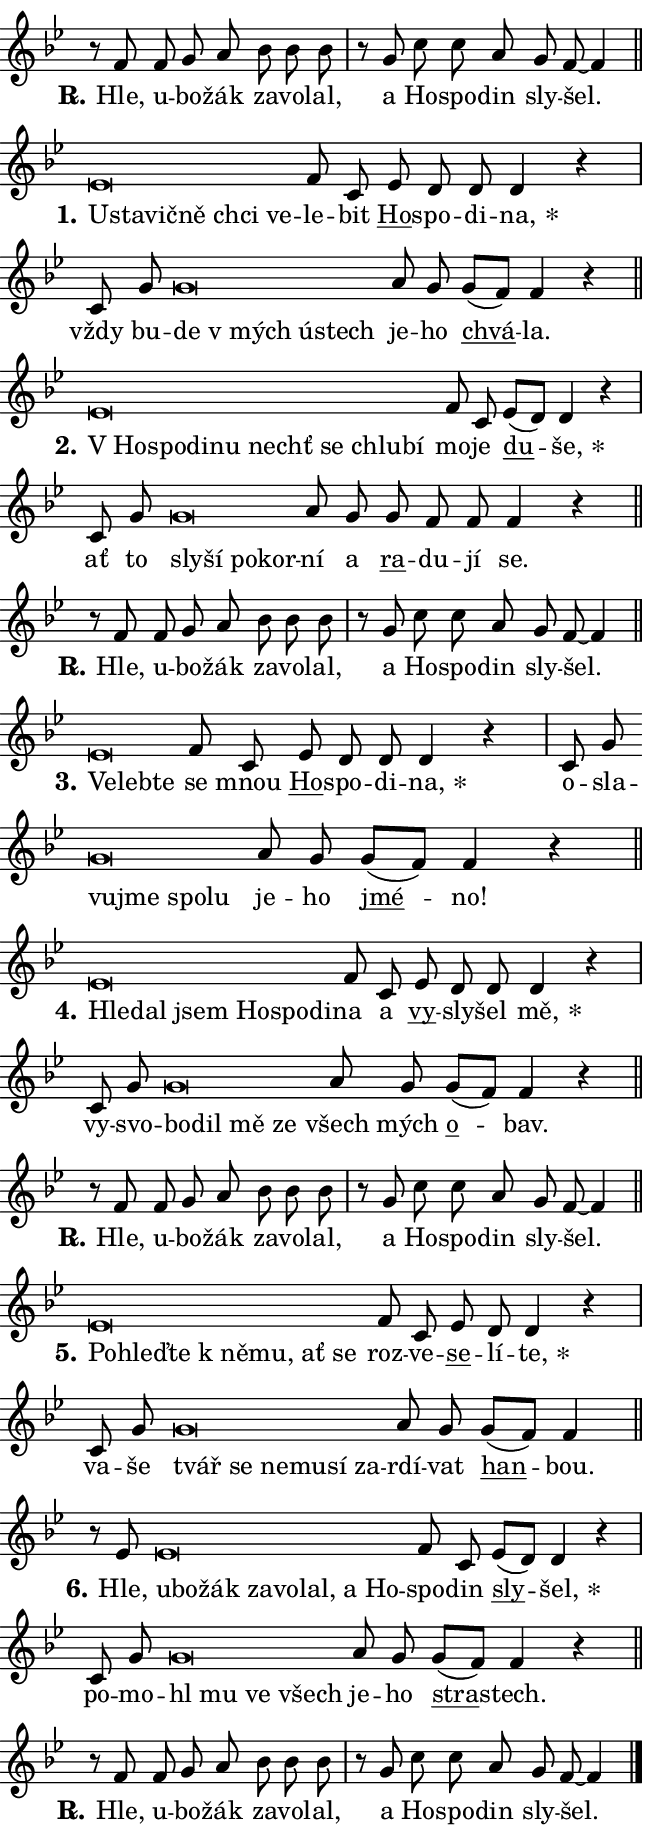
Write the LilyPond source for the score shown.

\version "2.24.0"
\header { tagline = "" }
\paper {
  indent = 0\cm
  top-margin = 0\cm
  right-margin = 0.13\cm % to fit lyric hyphens
  bottom-margin = 0\cm
  left-margin = 0\cm
  paper-width = 11\cm
  page-breaking = #ly:one-page-breaking
  system-system-spacing.basic-distance = #11
  score-system-spacing.basic-distance = #11
  ragged-last = ##f
}


%% Author: Thomas Morley
%% https://lists.gnu.org/archive/html/lilypond-user/2020-05/msg00002.html
#(define (line-position grob)
"Returns position of @var[grob} in current system:
   @code{'start}, if at first time-step
   @code{'end}, if at last time-step
   @code{'middle} otherwise
"
  (let* ((col (ly:item-get-column grob))
         (ln (ly:grob-object col 'left-neighbor))
         (rn (ly:grob-object col 'right-neighbor))
         (col-to-check-left (if (ly:grob? ln) ln col))
         (col-to-check-right (if (ly:grob? rn) rn col))
         (break-dir-left
           (and
             (ly:grob-property col-to-check-left 'non-musical #f)
             (ly:item-break-dir col-to-check-left)))
         (break-dir-right
           (and
             (ly:grob-property col-to-check-right 'non-musical #f)
             (ly:item-break-dir col-to-check-right))))
        (cond ((eqv? 1 break-dir-left) 'start)
              ((eqv? -1 break-dir-right) 'end)
              (else 'middle))))

#(define (tranparent-at-line-position vctor)
  (lambda (grob)
  "Relying on @code{line-position} select the relevant enry from @var{vctor}.
Used to determine transparency,"
    (case (line-position grob)
      ((end) (not (vector-ref vctor 0)))
      ((middle) (not (vector-ref vctor 1)))
      ((start) (not (vector-ref vctor 2))))))

noteHeadBreakVisibility =
#(define-music-function (break-visibility)(vector?)
"Makes @code{NoteHead}s transparent relying on @var{break-visibility}"
#{
  \override NoteHead.transparent =
    #(tranparent-at-line-position break-visibility)
#})

#(define delete-ledgers-for-transparent-note-heads
  (lambda (grob)
    "Reads whether a @code{NoteHead} is transparent.
If so this @code{NoteHead} is removed from @code{'note-heads} from
@var{grob}, which is supposed to be @code{LedgerLineSpanner}.
As a result ledgers are not printed for this @code{NoteHead}"
    (let* ((nhds-array (ly:grob-object grob 'note-heads))
           (nhds-list
             (if (ly:grob-array? nhds-array)
                 (ly:grob-array->list nhds-array)
                 '()))
           ;; Relies on the transparent-property being done before
           ;; Staff.LedgerLineSpanner.after-line-breaking is executed.
           ;; This is fragile ...
           (to-keep
             (remove
               (lambda (nhd)
                 (ly:grob-property nhd 'transparent #f))
               nhds-list)))
      ;; TODO find a better method to iterate over grob-arrays, similiar
      ;; to filter/remove etc for lists
      ;; For now rebuilt from scratch
      (set! (ly:grob-object grob 'note-heads)  '())
      (for-each
        (lambda (nhd)
          (ly:pointer-group-interface::add-grob grob 'note-heads nhd))
        to-keep))))

squashNotes = {
  \override NoteHead.X-extent = #'(-0.2 . 0.2)
  \override NoteHead.Y-extent = #'(-0.75 . 0)
  \override NoteHead.stencil =
    #(lambda (grob)
       (let ((pos (ly:grob-property grob 'staff-position)))
         (begin
           (if (< pos -7) (display "ERROR: Lower brevis then expected\n") (display ""))
           (if (<= pos -6) ly:text-interface::print ly:note-head::print))))
}
unSquashNotes = {
  \revert NoteHead.X-extent
  \revert NoteHead.Y-extent
  \revert NoteHead.stencil
}

hideNotes = \noteHeadBreakVisibility #begin-of-line-visible
unHideNotes = \noteHeadBreakVisibility #all-visible

% work-around for resetting accidentals
% https://lilypond.org/doc/v2.23/Documentation/notation/displaying-rhythms#unmetered-music
cadenzaMeasure = {
  \cadenzaOff
  \partial 1024 s1024
  \cadenzaOn
}

#(define-markup-command (accent layout props text) (markup?)
  "Underline accented syllable"
  (interpret-markup layout props
    #{\markup \override #'(offset . 4.3) \underline { #text }#}))

responsum = \markup \concat {
  "R" \hspace #-1.05 \path #0.1 #'((moveto 0 0.07) (lineto 0.9 0.8)) \hspace #0.05 "."
}

spaceSize = #0.6828661417322834 % exact space size for TeX Gyre Schola

\layout {
  \context {
    \Staff
    \remove "Time_signature_engraver"
    \override LedgerLineSpanner.after-line-breaking = #delete-ledgers-for-transparent-note-heads
  }
  \context {
    \Lyrics {
      \override LyricSpace.minimum-distance = \spaceSize
      \override LyricText.font-name = #"TeX Gyre Schola"
      \override LyricText.font-size = 1
      \override StanzaNumber.font-name = #"TeX Gyre Schola Bold"
      \override StanzaNumber.font-size = 1
    }
  }
  \context {
    \Score 
    \override NoteHead.text =
      #(lambda (grob) 
        (let ((pos (ly:grob-property grob 'staff-position)))
          #{\markup {
            \combine
              \halign #-0.55 \raise #(if (= pos -6) 0 0.5) \override #'(thickness . 2) \draw-line #'(3.2 . 0)
              \musicglyph "noteheads.sM1"
          }#}))
  }
}

% magnetic-lyrics.ily
%
%   written by
%     Jean Abou Samra <jean@abou-samra.fr>
%     Werner Lemberg <wl@gnu.org>
%
%   adapted by
%     Jiri Hon <jiri.hon@gmail.com>
%
% Version 2022-Apr-15

% https://www.mail-archive.com/lilypond-user@gnu.org/msg149350.html

#(define (Left_hyphen_pointer_engraver context)
   "Collect syllable-hyphen-syllable occurrences in lyrics and store
them in properties.  This engraver only looks to the left.  For
example, if the lyrics input is @code{foo -- bar}, it does the
following.

@itemize @bullet
@item
Set the @code{text} property of the @code{LyricHyphen} grob between
@q{foo} and @q{bar} to @code{foo}.

@item
Set the @code{left-hyphen} property of the @code{LyricText} grob with
text @q{foo} to the @code{LyricHyphen} grob between @q{foo} and
@q{bar}.
@end itemize

Use this auxiliary engraver in combination with the
@code{lyric-@/text::@/apply-@/magnetic-@/offset!} hook."
   (let ((hyphen #f)
         (text #f))
     (make-engraver
      (acknowledgers
       ((lyric-syllable-interface engraver grob source-engraver)
        (set! text grob)))
      (end-acknowledgers
       ((lyric-hyphen-interface engraver grob source-engraver)
        ;(when (not (grob::has-interface grob 'lyric-space-interface))
          (set! hyphen grob)));)
      ((stop-translation-timestep engraver)
       (when (and text hyphen)
         (ly:grob-set-object! text 'left-hyphen hyphen))
       (set! text #f)
       (set! hyphen #f)))))

#(define (lyric-text::apply-magnetic-offset! grob)
   "If the space between two syllables is less than the value in
property @code{LyricText@/.details@/.squash-threshold}, move the right
syllable to the left so that it gets concatenated with the left
syllable.

Use this function as a hook for
@code{LyricText@/.after-@/line-@/breaking} if the
@code{Left_@/hyphen_@/pointer_@/engraver} is active."
   (let ((hyphen (ly:grob-object grob 'left-hyphen #f)))
     (when hyphen
       (let ((left-text (ly:spanner-bound hyphen LEFT)))
         (when (grob::has-interface left-text 'lyric-syllable-interface)
           (let* ((common (ly:grob-common-refpoint grob left-text X))
                  (this-x-ext (ly:grob-extent grob common X))
                  (left-x-ext
                   (begin
                     ;; Trigger magnetism for left-text.
                     (ly:grob-property left-text 'after-line-breaking)
                     (ly:grob-extent left-text common X)))
                  ;; `delta` is the gap width between two syllables.
                  (delta (- (interval-start this-x-ext)
                            (interval-end left-x-ext)))
                  (details (ly:grob-property grob 'details))
                  (threshold (assoc-get 'squash-threshold details 0.2)))
             (when (< delta threshold)
               (let* (;; We have to manipulate the input text so that
                      ;; ligatures crossing syllable boundaries are not
                      ;; disabled.  For languages based on the Latin
                      ;; script this is essentially a beautification.
                      ;; However, for non-Western scripts it can be a
                      ;; necessity.
                      (lt (ly:grob-property left-text 'text))
                      (rt (ly:grob-property grob 'text))
                      (is-space (grob::has-interface hyphen 'lyric-space-interface))
                      (space (if is-space " " ""))
                      (extra-delta (if is-space spaceSize 0))
                      ;; Append new syllable.
                      (ltrt-space (if (and (string? lt) (string? rt))
                                (string-append lt space rt)
                                (make-concat-markup (list lt space rt))))
                      ;; Right-align `ltrt` to the right side.
                      (ltrt-space-markup (grob-interpret-markup
                               grob
                               (make-translate-markup
                                (cons (interval-length this-x-ext) 0)
                                (make-right-align-markup ltrt-space)))))
                 (begin
                   ;; Don't print `left-text`.
                   (ly:grob-set-property! left-text 'stencil #f)
                   ;; Set text and stencil (which holds all collected
                   ;; syllables so far) and shift it to the left.
                   (ly:grob-set-property! grob 'text ltrt-space)
                   (ly:grob-set-property! grob 'stencil ltrt-space-markup)
                   (ly:grob-translate-axis! grob (- (- delta extra-delta)) X))))))))))


#(define (lyric-hyphen::displace-bounds-first grob)
   ;; Make very sure this callback isn't triggered too early.
   (let ((left (ly:spanner-bound grob LEFT))
         (right (ly:spanner-bound grob RIGHT)))
     (ly:grob-property left 'after-line-breaking)
     (ly:grob-property right 'after-line-breaking)
     (ly:lyric-hyphen::print grob)))

squashThreshold = #0.4

\layout {
  \context {
    \Lyrics
    \consists #Left_hyphen_pointer_engraver
    \override LyricText.after-line-breaking =
      #lyric-text::apply-magnetic-offset!
    \override LyricHyphen.stencil = #lyric-hyphen::displace-bounds-first
    \override LyricText.details.squash-threshold = \squashThreshold
    \override LyricHyphen.minimum-distance = 0
    \override LyricHyphen.minimum-length = \squashThreshold
  }
}

squashText = \override LyricText.details.squash-threshold = 9999
unSquashText = \override LyricText.details.squash-threshold = \squashThreshold

leftText = \override LyricText.self-alignment-X = #LEFT
unLeftText = \revert LyricText.self-alignment-X

starOffset = #(lambda (grob) 
                (let ((x_offset (ly:self-alignment-interface::aligned-on-x-parent grob)))
                  (if (= x_offset 0) 0 (+ x_offset 1.2))))

star = #(define-music-function (syllable)(string?)
"Append star separator at the end of a syllable"
#{
  \once \override LyricText.X-offset = #starOffset
  \lyricmode { \markup {
    #syllable
    \override #'((font-name . "TeX Gyre Schola Bold")) \hspace #0.2 \lower #0.65 \larger "*"
  } }
#})

starAccent = #(define-music-function (syllable)(string?)
"Append star separator at the end of a syllable and make accent"
#{
  \once \override LyricText.X-offset = #starOffset
  \lyricmode { \markup {
    \accent #syllable
    \override #'((font-name . "TeX Gyre Schola Bold")) \hspace #0.2 \lower #0.65 \larger "*"
  } }
#})

breath = #(define-music-function (syllable)(string?)
"Append breathing indicator at the end of a syllable"
#{
  \lyricmode { \markup { #syllable "+" } }
#})

optionalBreath = #(define-music-function (syllable)(string?)
"Append optional breathing indicator at the end of a syllable"
#{
  \lyricmode { \markup { #syllable "(+)" } }
#})


\score {
    <<
        \new Voice = "melody" { \cadenzaOn \key bes \major \relative { r8 f' f g a bes bes bes \cadenzaMeasure \bar "|" r g c c a g f~ f4 \cadenzaMeasure \bar "||" \break } }
        \new Lyrics \lyricsto "melody" { \lyricmode { \set stanza = \responsum
Hle, u -- bo -- žák za -- vo -- lal, a Ho -- spo -- din sly -- šel. } }
    >>
    \layout {}
}

\score {
    <<
        \new Voice = "melody" { \cadenzaOn \key bes \major \relative { \squashNotes es'\breve*1/16 \hideNotes \breve*1/16 \bar "" \breve*1/16 \bar "" \breve*1/16 \bar "" \breve*1/16 \breve*1/16 \bar "" \unHideNotes \unSquashNotes f8 c \bar "" es d d d4 r \cadenzaMeasure \bar "|" c8 g' \bar "" \squashNotes g\breve*1/16 \hideNotes \breve*1/16 \bar "" \breve*1/16 \breve*1/16 \bar "" \unHideNotes \unSquashNotes a8 g \bar "" g[( f)] f4 r \cadenzaMeasure \bar "||" \break } }
        \new Lyrics \lyricsto "melody" { \lyricmode { \set stanza = "1."
\leftText U -- \squashText sta -- vič -- ně chci ve -- \unLeftText \unSquashText le -- bit \markup \accent Ho -- spo -- di -- \star na, vždy bu -- \leftText de \squashText "v mých" ú -- stech \unLeftText \unSquashText je -- ho \markup \accent chvá -- la. } }
    >>
    \layout {}
}

\score {
    <<
        \new Voice = "melody" { \cadenzaOn \key bes \major \relative { \squashNotes es'\breve*1/16 \hideNotes \breve*1/16 \bar "" \breve*1/16 \bar "" \breve*1/16 \bar "" \breve*1/16 \bar "" \breve*1/16 \bar "" \breve*1/16 \breve*1/16 \bar "" \unHideNotes \unSquashNotes f8 c \bar "" es[( d)] d4 r \cadenzaMeasure \bar "|" c8 g' \bar "" \squashNotes g\breve*1/16 \hideNotes \breve*1/16 \bar "" \breve*1/16 \breve*1/16 \bar "" \unHideNotes \unSquashNotes a8 g \bar "" g f f f4 r \cadenzaMeasure \bar "||" \break } }
        \new Lyrics \lyricsto "melody" { \lyricmode { \set stanza = "2."
\leftText "V Ho" -- \squashText spo -- di -- nu nechť se chlu -- bí \unLeftText \unSquashText mo -- je \markup \accent du -- \star še, ať to \leftText sly -- \squashText ší po -- kor -- \unLeftText \unSquashText ní a \markup \accent ra -- du -- jí se. } }
    >>
    \layout {}
}

\score {
    <<
        \new Voice = "melody" { \cadenzaOn \key bes \major \relative { r8 f' f g a bes bes bes \cadenzaMeasure \bar "|" r g c c a g f~ f4 \cadenzaMeasure \bar "||" \break } }
        \new Lyrics \lyricsto "melody" { \lyricmode { \set stanza = \responsum
Hle, u -- bo -- žák za -- vo -- lal, a Ho -- spo -- din sly -- šel. } }
    >>
    \layout {}
}

\score {
    <<
        \new Voice = "melody" { \cadenzaOn \key bes \major \relative { \squashNotes es'\breve*1/16 \hideNotes \breve*1/16 \breve*1/16 \bar "" \unHideNotes \unSquashNotes f8 c \bar "" es d d d4 r \cadenzaMeasure \bar "|" c8 g' \bar "" \squashNotes g\breve*1/16 \hideNotes \breve*1/16 \bar "" \breve*1/16 \breve*1/16 \bar "" \unHideNotes \unSquashNotes a8 g \bar "" g[( f)] f4 r \cadenzaMeasure \bar "||" \break } }
        \new Lyrics \lyricsto "melody" { \lyricmode { \set stanza = "3."
\leftText Ve -- \squashText leb -- te \unLeftText \unSquashText se mnou \markup \accent Ho -- spo -- di -- \star na, o -- sla -- \leftText vu -- \squashText jme spo -- lu \unLeftText \unSquashText je -- ho \markup \accent jmé -- no! } }
    >>
    \layout {}
}

\score {
    <<
        \new Voice = "melody" { \cadenzaOn \key bes \major \relative { \squashNotes es'\breve*1/16 \hideNotes \breve*1/16 \bar "" \breve*1/16 \bar "" \breve*1/16 \bar "" \breve*1/16 \breve*1/16 \bar "" \unHideNotes \unSquashNotes f8 c \bar "" es d d d4 r \cadenzaMeasure \bar "|" c8 g' \bar "" \squashNotes g\breve*1/16 \hideNotes \breve*1/16 \bar "" \breve*1/16 \breve*1/16 \bar "" \unHideNotes \unSquashNotes a8 g \bar "" g[( f)] f4 r \cadenzaMeasure \bar "||" \break } }
        \new Lyrics \lyricsto "melody" { \lyricmode { \set stanza = "4."
\leftText Hle -- \squashText dal jsem Ho -- spo -- di -- \unLeftText \unSquashText na a \markup \accent vy -- sly -- šel \star mě, vy -- svo -- \leftText bo -- \squashText dil mě ze \unLeftText \unSquashText všech mých \markup \accent o -- bav. } }
    >>
    \layout {}
}

\score {
    <<
        \new Voice = "melody" { \cadenzaOn \key bes \major \relative { r8 f' f g a bes bes bes \cadenzaMeasure \bar "|" r g c c a g f~ f4 \cadenzaMeasure \bar "||" \break } }
        \new Lyrics \lyricsto "melody" { \lyricmode { \set stanza = \responsum
Hle, u -- bo -- žák za -- vo -- lal, a Ho -- spo -- din sly -- šel. } }
    >>
    \layout {}
}

\score {
    <<
        \new Voice = "melody" { \cadenzaOn \key bes \major \relative { \squashNotes es'\breve*1/16 \hideNotes \breve*1/16 \bar "" \breve*1/16 \bar "" \breve*1/16 \bar "" \breve*1/16 \bar "" \breve*1/16 \breve*1/16 \bar "" \unHideNotes \unSquashNotes f8 c \bar "" es d d4 r \cadenzaMeasure \bar "|" c8 g' \bar "" \squashNotes g\breve*1/16 \hideNotes \breve*1/16 \bar "" \breve*1/16 \bar "" \breve*1/16 \bar "" \breve*1/16 \breve*1/16 \bar "" \unHideNotes \unSquashNotes a8 g \bar "" g[( f)] f4 \cadenzaMeasure \bar "||" \break } }
        \new Lyrics \lyricsto "melody" { \lyricmode { \set stanza = "5."
\leftText Po -- \squashText hleď -- te "k ně" -- mu, ať se \unLeftText \unSquashText roz -- ve -- \markup \accent se -- lí -- \star te, va -- še \leftText tvář \squashText se ne -- mu -- sí za -- \unLeftText \unSquashText rdí -- vat \markup \accent han -- bou. } }
    >>
    \layout {}
}

\score {
    <<
        \new Voice = "melody" { \cadenzaOn \key bes \major \relative { r8 es'8 \squashNotes es\breve*1/16 \hideNotes \breve*1/16 \bar "" \breve*1/16 \bar "" \breve*1/16 \bar "" \breve*1/16 \bar "" \breve*1/16 \bar "" \breve*1/16 \breve*1/16 \bar "" \unHideNotes \unSquashNotes f8 c \bar "" es[( d)] d4 r \cadenzaMeasure \bar "|" c8 g' \bar "" \squashNotes g\breve*1/16 \hideNotes \breve*1/16 \bar "" \breve*1/16 \breve*1/16 \bar "" \unHideNotes \unSquashNotes a8 g \bar "" g[( f)] f4 r \cadenzaMeasure \bar "||" \break } }
        \new Lyrics \lyricsto "melody" { \lyricmode { \set stanza = "6."
Hle, \leftText u -- \squashText bo -- žák za -- vo -- lal, a Ho -- \unLeftText \unSquashText spo -- din \markup \accent sly -- \star šel, po -- mo -- \leftText hl \squashText mu ve všech \unLeftText \unSquashText je -- ho \markup \accent stra -- stech. } }
    >>
    \layout {}
}

\score {
    <<
        \new Voice = "melody" { \cadenzaOn \key bes \major \relative { r8 f' f g a bes bes bes \cadenzaMeasure \bar "|" r g c c a g f~ f4 \cadenzaMeasure \bar "||" \break } \bar "|." }
        \new Lyrics \lyricsto "melody" { \lyricmode { \set stanza = \responsum
Hle, u -- bo -- žák za -- vo -- lal, a Ho -- spo -- din sly -- šel. } }
    >>
    \layout {}
}
